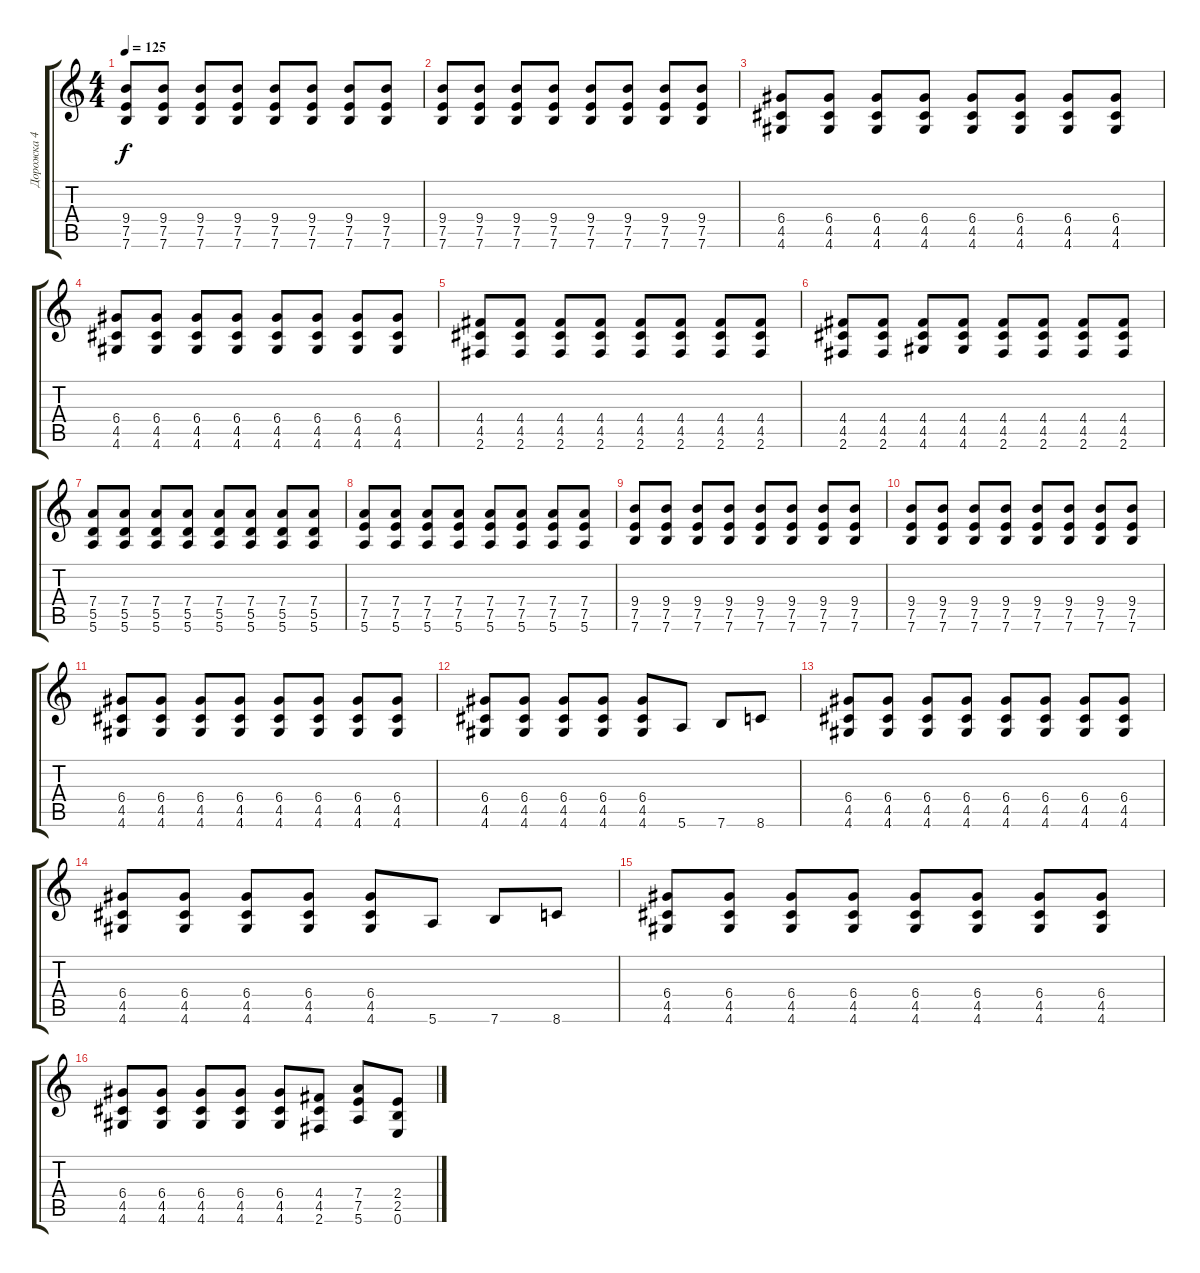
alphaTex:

\track ("Дорожка 4" "Дорожка 4") {instrument distortionguitar}
\staff {score tabs}
\tuning (E4 B3 G3 D3 A2 E2) {hide}
\ts (4 4)
\tempo 125
\clef g2
\ks c
(9.4 7.5 7.6).8{dy f} (9.4 7.5 7.6).8 (9.4 7.5 7.6).8 (9.4 7.5 7.6).8 (9.4 7.5 7.6).8 (9.4 7.5 7.6).8 (9.4 7.5 7.6).8 (9.4 7.5 7.6).8 |
(9.4 7.5 7.6).8 (9.4 7.5 7.6).8 (9.4 7.5 7.6).8 (9.4 7.5 7.6).8 (9.4 7.5 7.6).8 (9.4 7.5 7.6).8 (9.4 7.5 7.6).8 (9.4 7.5 7.6).8 |
(6.4 4.5 4.6).8 (6.4 4.5 4.6).8 (6.4 4.5 4.6).8 (6.4 4.5 4.6).8 (6.4 4.5 4.6).8 (6.4 4.5 4.6).8 (6.4 4.5 4.6).8 (6.4 4.5 4.6).8 |
(6.4 4.5 4.6).8 (6.4 4.5 4.6).8 (6.4 4.5 4.6).8 (6.4 4.5 4.6).8 (6.4 4.5 4.6).8 (6.4 4.5 4.6).8 (6.4 4.5 4.6).8 (6.4 4.5 4.6).8 |
(4.4 4.5 2.6).8 (4.4 4.5 2.6).8 (4.4 4.5 2.6).8 (4.4 4.5 2.6).8 (4.4 4.5 2.6).8 (4.4 4.5 2.6).8 (4.4 4.5 2.6).8 (4.4 4.5 2.6).8 |
(4.4 4.5 2.6).8 (4.4 4.5 2.6).8 (4.4 4.5 4.6).8 (4.4 4.5 4.6).8 (4.4 4.5 2.6).8 (4.4 4.5 2.6).8 (4.4 4.5 2.6).8 (4.4 4.5 2.6).8 |
(7.4 5.5 5.6).8 (7.4 5.5 5.6).8 (7.4 5.5 5.6).8 (7.4 5.5 5.6).8 (7.4 5.5 5.6).8 (7.4 5.5 5.6).8 (7.4 5.5 5.6).8 (7.4 5.5 5.6).8 |
(7.4 7.5 5.6).8 (7.4 7.5 5.6).8 (7.4 7.5 5.6).8 (7.4 7.5 5.6).8 (7.4 7.5 5.6).8 (7.4 7.5 5.6).8 (7.4 7.5 5.6).8 (7.4 7.5 5.6).8 |
(9.4 7.5 7.6).8 (9.4 7.5 7.6).8 (9.4 7.5 7.6).8 (9.4 7.5 7.6).8 (9.4 7.5 7.6).8 (9.4 7.5 7.6).8 (9.4 7.5 7.6).8 (9.4 7.5 7.6).8 |
(9.4 7.5 7.6).8 (9.4 7.5 7.6).8 (9.4 7.5 7.6).8 (9.4 7.5 7.6).8 (9.4 7.5 7.6).8 (9.4 7.5 7.6).8 (9.4 7.5 7.6).8 (9.4 7.5 7.6).8 |
(6.4 4.5 4.6).8 (6.4 4.5 4.6).8 (6.4 4.5 4.6).8 (6.4 4.5 4.6).8 (6.4 4.5 4.6).8 (6.4 4.5 4.6).8 (6.4 4.5 4.6).8 (6.4 4.5 4.6).8 |
(6.4 4.5 4.6).8 (6.4 4.5 4.6).8 (6.4 4.5 4.6).8 (6.4 4.5 4.6).8 (6.4 4.5 4.6).8 5.6.8 7.6.8 8.6.8 |
(6.4 4.5 4.6).8 (6.4 4.5 4.6).8 (6.4 4.5 4.6).8 (6.4 4.5 4.6).8 (6.4 4.5 4.6).8 (6.4 4.5 4.6).8 (6.4 4.5 4.6).8 (6.4 4.5 4.6).8 |
(6.4 4.5 4.6).8 (6.4 4.5 4.6).8 (6.4 4.5 4.6).8 (6.4 4.5 4.6).8 (6.4 4.5 4.6).8 5.6.8 7.6.8 8.6.8 |
(6.4 4.5 4.6).8 (6.4 4.5 4.6).8 (6.4 4.5 4.6).8 (6.4 4.5 4.6).8 (6.4 4.5 4.6).8 (6.4 4.5 4.6).8 (6.4 4.5 4.6).8 (6.4 4.5 4.6).8 |
(6.4 4.5 4.6).8 (6.4 4.5 4.6).8 (6.4 4.5 4.6).8 (6.4 4.5 4.6).8 (6.4 4.5 4.6).8 (4.4 4.5 2.6).8 (7.4 7.5 5.6).8 (2.4 2.5 0.6).8
